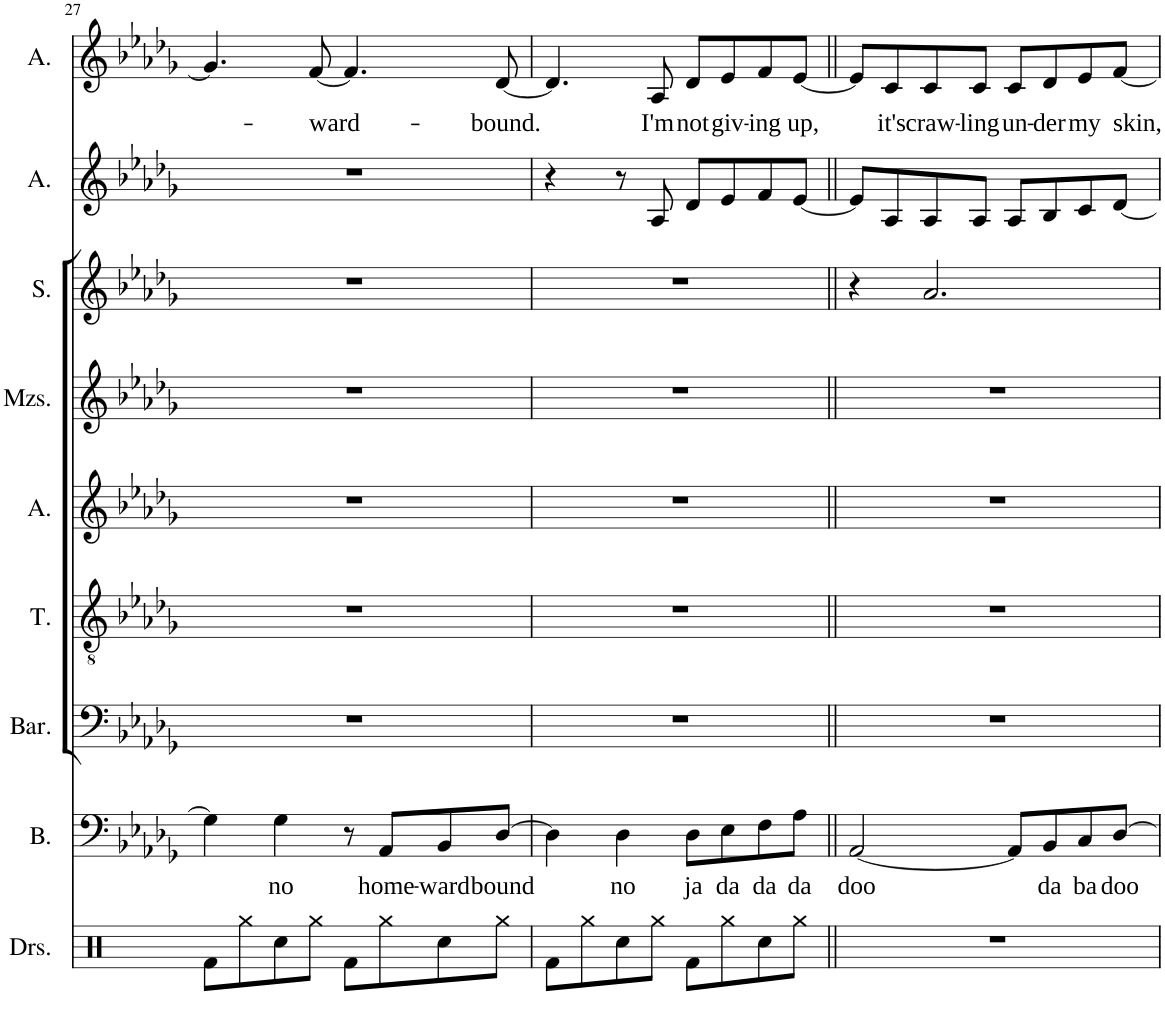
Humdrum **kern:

**kern	**kern	**text	**kern	**kern	**kern	**kern	**kern	**kern	**kern	**text
*part9	*part8	*part8	*part7	*part6	*part5	*part4	*part3	*part2	*part1	*part1
*staff9	*staff8	*staff8	*staff7	*staff6	*staff5	*staff4	*staff3	*staff2	*staff1	*staff1
*I"Drumset	*I"Bass	*	*I"Baritone	*I"Tenor	*I"Alto	*I"Mezzo-soprano	*I"Soprano	*I"Alto	*I"Alto	*
*I'Drs.	*I'B.	*	*I'Bar.	*I'T.	*I'A.	*I'Mzs.	*I'S.	*I'A.	*I'A.	*
!!LO:PB:g=z
*clefX	*clefF4	*	*clefF4	*clefGv2	*clefG2	*clefG2	*clefG2	*clefG2	*clefG2	*
*k[]	*k[b-e-a-d-g-]	*	*k[b-e-a-d-g-]	*k[b-e-a-d-g-]	*k[b-e-a-d-g-]	*k[b-e-a-d-g-]	*k[b-e-a-d-g-]	*k[b-e-a-d-g-]	*k[b-e-a-d-g-]	*
*M4/4	*M4/4	*	*M4/4	*M4/4	*M4/4	*M4/4	*M4/4	*M4/4	*M4/4	*
=27	=27	=27	=27	=27	=27	=27	=27	=27	=27	=27
8Rf\L	4G-\]	.	1r	1r	1r	1r	1r	1r	4.g-/]	.
8Rgg\	.	.	.	.	.	.	.	.	.	.
!	!	!LO:LY:b	!	!	!	!	!	!	!	!
8Rcc\	4G-\	no	.	.	.	.	.	.	.	.
!	!	!	!	!	!	!	!	!	!	!LO:LY:b
8Rgg\J	.	.	.	.	.	.	.	.	[8f/	-ward-
8Rf\L	8r	.	.	.	.	.	.	.	4.f/]	.
!	!	!LO:LY:b	!	!	!	!	!	!	!	!
8Rgg\	8AA-/L	home-	.	.	.	.	.	.	.	.
!	!	!LO:LY:b	!	!	!	!	!	!	!	!
8Rcc\	8BB-/	-ward	.	.	.	.	.	.	.	.
!	!	!LO:LY:b	!	!	!	!	!	!	!	!LO:LY:b
8Rgg\J	[8D-/J	bound	.	.	.	.	.	.	[8d-/	-bound.
=28	=28	=28	=28	=28	=28	=28	=28	=28	=28	=28
8Rf\L	4D-\]	.	1r	1r	1r	1r	1r	4r	4.d-/]	.
8Rgg\	.	.	.	.	.	.	.	.	.	.
!	!	!LO:LY:b	!	!	!	!	!	!	!	!
8Rcc\	4D-\	no	.	.	.	.	.	8r	.	.
!	!	!	!	!	!	!	!	!	!	!LO:LY:b
8Rgg\J	.	.	.	.	.	.	.	8A-/	8A-/	I'm
!	!	!LO:LY:b	!	!	!	!	!	!	!	!LO:LY:b
8Rf\L	8D-\L	ja	.	.	.	.	.	8d-/L	8d-/L	not
!	!	!LO:LY:b	!	!	!	!	!	!	!	!LO:LY:b
8Rgg\	8E-\	da	.	.	.	.	.	8e-/	8e-/	giv-
!	!	!LO:LY:b	!	!	!	!	!	!	!	!LO:LY:b
8Rcc\	8F\	da	.	.	.	.	.	8f/	8f/	-ing
!	!	!LO:LY:b	!	!	!	!	!	!	!	!LO:LY:b
8Rgg\J	8A-\J	da	.	.	.	.	.	[8e-/J	[8e-/J	up,
=29||	=29||	=29||	=29||	=29||	=29||	=29||	=29||	=29||	=29||	=29||
!	!	!LO:LY:b	!	!	!	!	!	!	!	!
1r	[2AA-/	doo	1r	1r	1r	1r	4r	8e-/L]	8e-/L]	.
!	!	!	!	!	!	!	!	!	!	!LO:LY:b
.	.	.	.	.	.	.	.	8A-/	8c/	it's
!	!	!	!	!	!	!	!	!	!	!LO:LY:b
.	.	.	.	.	.	.	2.a-/	8A-/	8c/	craw-
!	!	!	!	!	!	!	!	!	!	!LO:LY:b
.	.	.	.	.	.	.	.	8A-/J	8c/J	-ling
!	!	!	!	!	!	!	!	!	!	!LO:LY:b
.	8AA-/L]	.	.	.	.	.	.	8A-/L	8c/L	un-
!	!	!LO:LY:b	!	!	!	!	!	!	!	!LO:LY:b
.	8BB-/	da	.	.	.	.	.	8B-/	8d-/	-der
!	!	!LO:LY:b	!	!	!	!	!	!	!	!LO:LY:b
.	8C/	ba	.	.	.	.	.	8c/	8e-/	my
!	!	!LO:LY:b	!	!	!	!	!	!	!	!LO:LY:b
.	[8D-/J	doo	.	.	.	.	.	[8d-/J	[8f/J	skin,
=	=	=	=	=	=	=	=	=	=	=
*-	*-	*-	*-	*-	*-	*-	*-	*-	*-	*-
